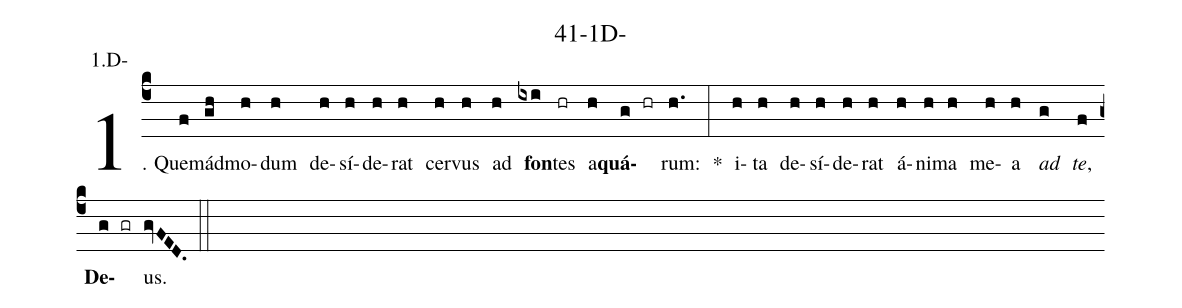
name: 41-1D-;
annotation: 1.D-;
%%
(c4)1. Quem(f)ád(gh)mo(h)dum(h) de(h)sí(h)de(h)rat(h) cer(h)vus(h) ad(h) <b>fon</b>(ixi)tes(hr) a(h)<b>quá</b>(g hr)rum:(h.) *(:) i(h)ta(h) de(h)sí(h)de(h)rat(h) á(h)ni(h)ma(h) me(h)a(h) <i>ad</i>(g) <i>te</i>,(f) <b>De</b>(g gr)us.(gvFED.) (::)
